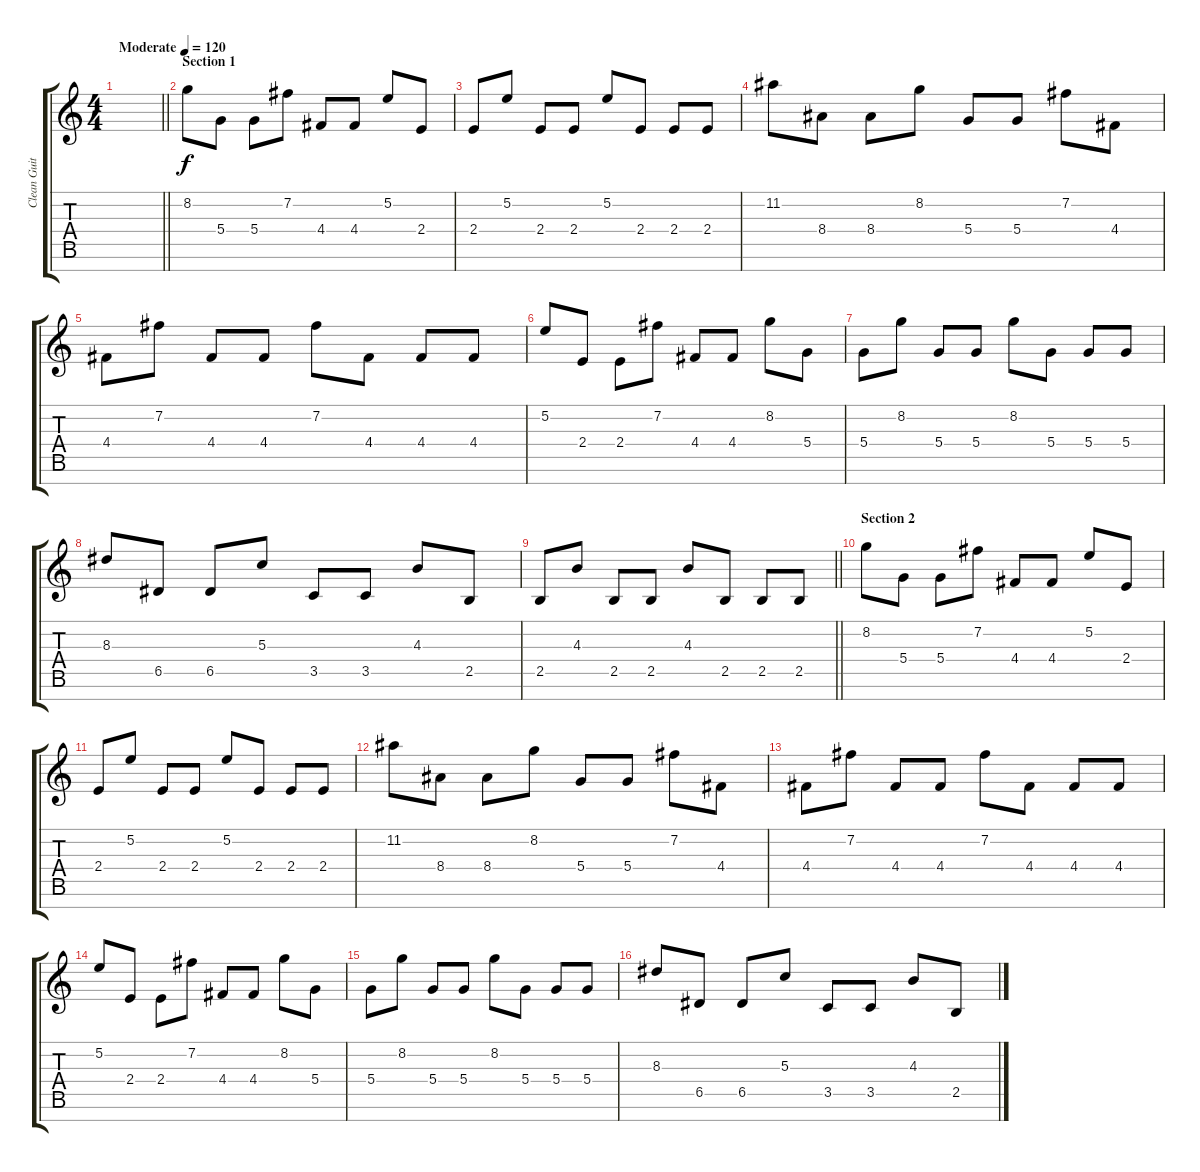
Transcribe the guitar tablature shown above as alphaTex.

\track ("Clean Guitar R" "Clean Guit") {instrument electricguitarmuted}
\staff {score tabs}
\tuning (E4 B3 G3 D3 A2 E2 B1) {hide}
\ts (4 4)
\tempo (120 "Moderate")
\clef g2
\barLineRight lightlight
\ks c
|
\section ("" "Section 1")
8.2.8 5.4.8 5.4.8 7.2.8 4.4.8 4.4.8 5.2.8 2.4.8 |
2.4.8 5.2.8 2.4.8 2.4.8 5.2.8 2.4.8 2.4.8 2.4.8 |
11.2.8 8.4.8 8.4.8 8.2.8 5.4.8 5.4.8 7.2.8 4.4.8 |
4.4.8 7.2.8 4.4.8 4.4.8 7.2.8 4.4.8 4.4.8 4.4.8 |
5.2.8 2.4.8 2.4.8 7.2.8 4.4.8 4.4.8 8.2.8 5.4.8 |
5.4.8 8.2.8 5.4.8 5.4.8 8.2.8 5.4.8 5.4.8 5.4.8 |
8.3.8 6.5.8 6.5.8 5.3.8 3.5.8 3.5.8 4.3.8 2.5.8 |
\barLineRight lightlight
2.5.8 4.3.8 2.5.8 2.5.8 4.3.8 2.5.8 2.5.8 2.5.8 |
\section ("" "Section 2")
8.2.8 5.4.8 5.4.8 7.2.8 4.4.8 4.4.8 5.2.8 2.4.8 |
2.4.8 5.2.8 2.4.8 2.4.8 5.2.8 2.4.8 2.4.8 2.4.8 |
11.2.8 8.4.8 8.4.8 8.2.8 5.4.8 5.4.8 7.2.8 4.4.8 |
4.4.8 7.2.8 4.4.8 4.4.8 7.2.8 4.4.8 4.4.8 4.4.8 |
5.2.8 2.4.8 2.4.8 7.2.8 4.4.8 4.4.8 8.2.8 5.4.8 |
5.4.8 8.2.8 5.4.8 5.4.8 8.2.8 5.4.8 5.4.8 5.4.8 |
8.3.8 6.5.8 6.5.8 5.3.8 3.5.8 3.5.8 4.3.8 2.5.8
